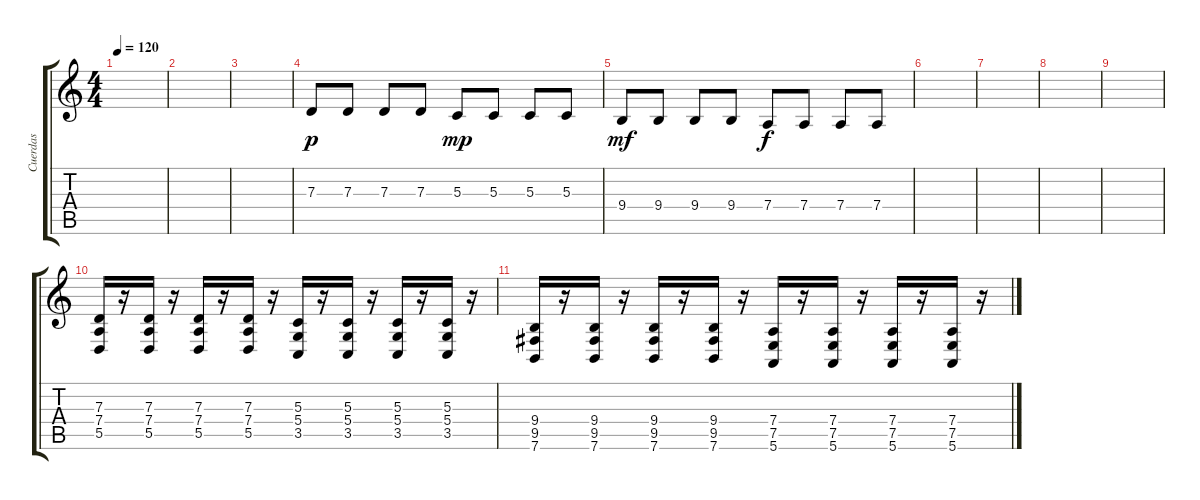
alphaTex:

\track ("Cuerdas" "Cuerdas") {instrument stringensemble1}
\staff {score tabs}
\tuning (E4 B3 G3 D3 A2 E2) {hide}
\ts (4 4)
\tempo 120
\clef g2
\ks c
|
|
|
7.3.8{dy p} 7.3.8 7.3.8 7.3.8 5.3.8{dy mp} 5.3.8 5.3.8 5.3.8 |
9.4.8{dy mf} 9.4.8 9.4.8 9.4.8 7.4.8{dy f} 7.4.8 7.4.8 7.4.8 |
|
|
|
|
(7.3 7.4 5.5).16 r.16 (7.3 7.4 5.5).16 r.16 (7.3 7.4 5.5).16 r.16 (7.3 7.4 5.5).16 r.16 (5.3 5.4 3.5).16 r.16 (5.3 5.4 3.5).16 r.16 (5.3 5.4 3.5).16 r.16 (5.3 5.4 3.5).16 r.16 |
(9.4 9.5 7.6).16 r.16 (9.4 9.5 7.6).16 r.16 (9.4 9.5 7.6).16 r.16 (9.4 9.5 7.6).16 r.16 (7.4 7.5 5.6).16 r.16 (7.4 7.5 5.6).16 r.16 (7.4 7.5 5.6).16 r.16 (7.4 7.5 5.6).16 r.16
